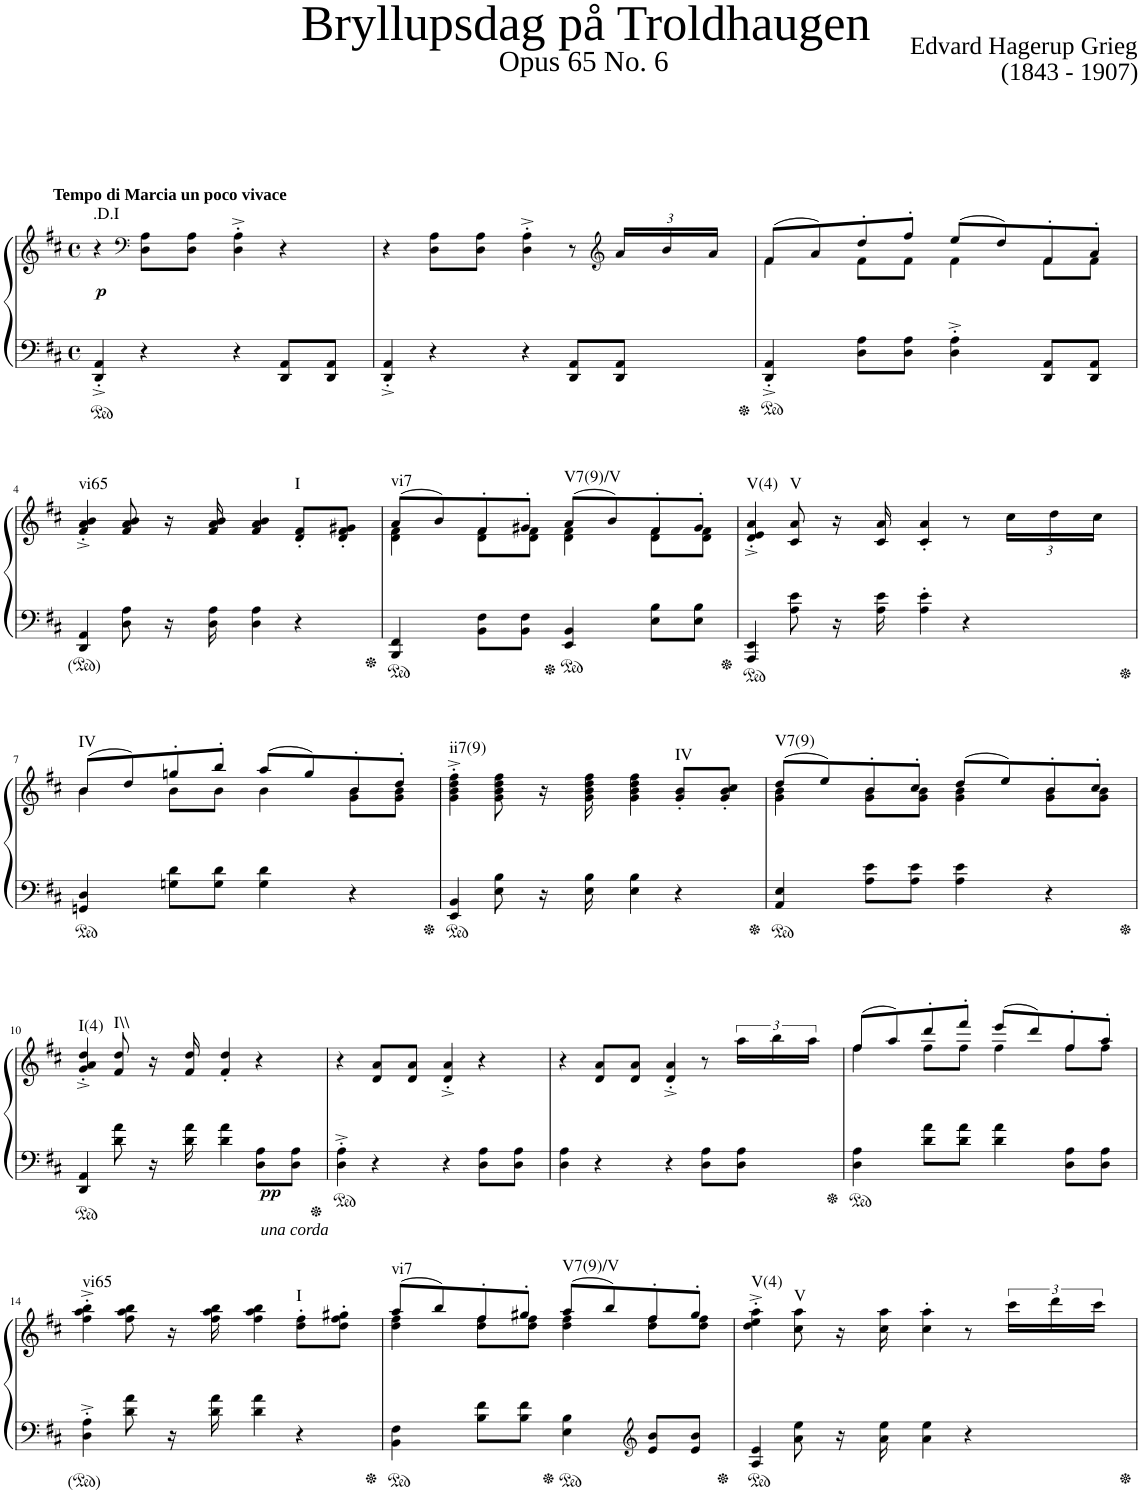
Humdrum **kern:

**kern	**kern	**dynam	**harte
*part1	*part1	*part1	*part1
*staff2	*staff1	*staff1/2	*
*I"Piano	*	*	*
*I'Pno	*	*	*
*clefF4	*clefG2	*	*
*k[f#c#]	*k[f#c#]	*	*
*M4/4	*M4/4	*	*
*met(c)	*met(c)	*	*
=1	=1	=1	=1
!	!LO:TX:a:B:t=Tempo di Marcia un poco vivace	!	!
!	!	!LO:DY:b	!LO:H:kt=.D.I
4DD/'^ 4AA/'^	4r	p	N
*	*clefF4	*	*
4r	8D\ 8A\L	.	.
.	8D\ 8A\J	.	.
4r	4D\'^ 4A\'^	.	.
8DD/ 8AA/L	4r	.	.
8DD/ 8AA/J	.	.	.
=2	=2	=2	=2
4DD/'^ 4AA/'^	4r	.	.
4r	8D\ 8A\L	.	.
.	8D\ 8A\J	.	.
4r	4D\'^ 4A\'^	.	.
8DD/ 8AA/L	8r	.	.
*	*clefG2	*	*
*	*Xbrackettup	*	*
8DD/ 8AA/J	24a/LL	.	.
.	24b/	.	.
.	24a/JJ	.	.
=3	=3	=3	=3
*	*^	*	*
4DD/'^ 4AA/'^	(8f#/L	4f#\	.	.
.	8a/)	.	.	.
8D\ 8A\L	8dd'/	8f#\L	.	.
8D\ 8A\J	8ff#'/J	8f#\J	.	.
4D\'^ 4A\'^	(8ee/L	4f#\	.	.
.	8dd/)	.	.	.
8DD/ 8AA/L	8f#'/	8f#\L	.	.
8DD/ 8AA/J	8a'/J	8f#\J	.	.
!!LO:LB:g=z
=4	=4	=4	=4	=4
!	!	!	!	!LO:H:kt=vi65
*	*v	*v	*	*
4DD/ 4AA/	4f#/'^ 4a/'^ 4b/'^	.	N
8D\ 8A\	8f#/ 8a/ 8b/	.	.
16r	16r	.	.
16D\ 16A\	16f#/ 16a/ 16b/	.	.
4D\ 4A\	4f#/ 4a/ 4b/	.	.
!	!	!	!LO:H:kt=I
4r	8d/' 8f#/'L	.	N
.	8d/' 8f#/' 8g#X/'J	.	.
=5	=5	=5	=5
*	*^	*	*
!	!	!	!	!LO:H:kt=vi7
4BBB/ 4FF#/	(8a/L	4d\ 4f#\	.	N
.	8b/)	.	.	.
8BB\ 8F#\L	8f#'/	8d\ 8f#\L	.	.
8BB\ 8F#\J	8g#X'/J	8d\ 8f#\J	.	.
!	!	!	!	!LO:H:kt=V7(9)/V
4EE/ 4BB/	(8a/L	4d\ 4f#\	.	N
.	8b/)	.	.	.
8E\ 8B\L	8f#'/	8d\ 8f#\L	.	.
8E\ 8B\J	8g#'/J	8d\ 8f#\J	.	.
=6	=6	=6	=6	=6
!	!	!	!	!LO:H:kt=V(4)
*	*v	*v	*	*
4AAA/ 4EE/	4d/'^ 4e/'^ 4a/'^	.	N
8A\ 8e\	8c#/ 8a/	.	.
16r	16r	.	.
16A\ 16e\	16c#/ 16a/	.	.
4A\' 4e\'	4c#/' 4a/'	.	.
4r	8r	.	.
.	24cc#\LL	.	.
.	24dd\	.	.
.	24cc#\JJ	.	.
!!LO:LB:g=z
=7	=7	=7	=7
*	*^	*	*
!	!	!	!	!LO:H:kt=IV
4GGn/ 4D/	(8b/L	4b\	.	N
.	8dd/)	.	.	.
8Gn\ 8d\L	8ggn'/	8b\L	.	.
8G\ 8d\J	8bb'/J	8b\J	.	.
4G\ 4d\	(8aa/L	4b\	.	.
.	8gg/)	.	.	.
4r	8b'/	8g\ 8b\L	.	.
.	8dd'/J	8g\ 8b\J	.	.
=8	=8	=8	=8	=8
!	!	!	!	!LO:H:kt=ii7(9)
*	*v	*v	*	*
4EE/ 4BB/	4g\'^ 4b\'^ 4dd\'^ 4ff#\'^	.	N
8E\ 8B\	8g\ 8b\ 8dd\ 8ff#\	.	.
16r	16r	.	.
16E\ 16B\	16g\ 16b\ 16dd\ 16ff#\	.	.
4E\ 4B\	4g\ 4b\ 4dd\ 4ff#\	.	.
!	!	!	!LO:H:kt=IV
4r	8g/' 8b/'L	.	N
.	8g/' 8b/' 8cc#/'J	.	.
=9	=9	=9	=9
*	*^	*	*
!	!	!	!	!LO:H:kt=V7(9)
4AA/ 4E/	(8dd/L	4g\ 4b\	.	N
.	8ee/)	.	.	.
8A\ 8e\L	8b'/	8g\ 8b\L	.	.
8A\ 8e\J	8cc#'/J	8g\ 8b\J	.	.
4A\ 4e\	(8dd/L	4g\ 4b\	.	.
.	8ee/)	.	.	.
4r	8b'/	8g\ 8b\L	.	.
.	8cc#'/J	8g\ 8b\J	.	.
!!LO:LB:g=z
=10	=10	=10	=10	=10
!	!	!	!	!LO:H:kt=I(4)
*	*v	*v	*	*
4DD/ 4AA/	4g/'^ 4a/'^ 4dd/'^	.	N
8d\ 8a\	8f#/ 8dd/	.	.
16r	16r	.	.
16d\ 16a\	16f#/ 16dd/	.	.
4d\ 4a\	4f#/' 4dd/'	.	.
!LO:TX:b:i:t=una corda	!	!	!
!	!	!LO:DY:b=2	!
8D\ 8A\L	4r	pp	.
8D\ 8A\J	.	.	.
=11	=11	=11	=11
4D\'^ 4A\'^	4r	.	.
4r	8d/ 8a/L	.	.
.	8d/ 8a/J	.	.
4r	4d/'^ 4a/'^	.	.
8D\ 8A\L	4r	.	.
8D\ 8A\J	.	.	.
=12	=12	=12	=12
4D\ 4A\	4r	.	.
4r	8d/ 8a/L	.	.
.	8d/ 8a/J	.	.
4r	4d/'^ 4a/'^	.	.
8D\ 8A\L	8r	.	.
*	*brackettup	*	*
8D\ 8A\J	24aa\LL	.	.
.	24bb\	.	.
.	24aa\JJ	.	.
=13	=13	=13	=13
*	*^	*	*
4D\ 4A\	(8ff#/L	4ff#\	.	.
.	8aa/)	.	.	.
8d\ 8a\L	8ddd'/	8ff#\L	.	.
8d\ 8a\J	8fff#'/J	8ff#\J	.	.
4d\ 4a\	(8eee/L	4ff#\	.	.
.	8ddd/)	.	.	.
8D\ 8A\L	8ff#'/	8ff#\L	.	.
8D\ 8A\J	8aa'/J	8ff#\J	.	.
!!LO:LB:g=z
=14	=14	=14	=14	=14
!	!	!	!	!LO:H:kt=vi65
*	*v	*v	*	*
4D\'^ 4A\'^	4ff#\'^ 4aa\'^ 4bb\'^	.	N
8d\ 8a\	8ff#\ 8aa\ 8bb\	.	.
16r	16r	.	.
16d\ 16a\	16ff#\ 16aa\ 16bb\	.	.
4d\ 4a\	4ff#\ 4aa\ 4bb\	.	.
!	!	!	!LO:H:kt=I
4r	8dd\' 8ff#\'L	.	N
.	8dd\' 8ff#\' 8gg#X\'J	.	.
=15	=15	=15	=15
*	*^	*	*
!	!	!	!	!LO:H:kt=vi7
4BB\ 4F#\	(8aa/L	4dd\ 4ff#\	.	N
.	8bb/)	.	.	.
8B\ 8f#\L	8ff#'/	8dd\ 8ff#\L	.	.
8B\ 8f#\J	8gg#X'/J	8dd\ 8ff#\J	.	.
!	!	!	!	!LO:H:kt=V7(9)/V
4E\ 4B\	(8aa/L	4dd\ 4ff#\	.	N
.	8bb/)	.	.	.
*clefG2	*	*	*	*
8e/ 8b/L	8ff#'/	8dd\ 8ff#\L	.	.
8e/ 8b/J	8gg#'/J	8dd\ 8ff#\J	.	.
=16	=16	=16	=16	=16
!	!	!	!	!LO:H:kt=V(4)
*	*v	*v	*	*
4A/ 4e/	4dd\'^ 4ee\'^ 4aa\'^	.	N
8a\ 8ee\	8cc#\ 8aa\	.	.
16r	16r	.	.
16a\ 16ee\	16cc#\ 16aa\	.	.
4a\ 4ee\	4cc#\' 4aa\'	.	.
4r	8r	.	.
.	24ccc#\LL	.	.
.	24ddd\	.	.
.	24ccc#\JJ	.	.
=	=	=	=
*-	*-	*-	*-
